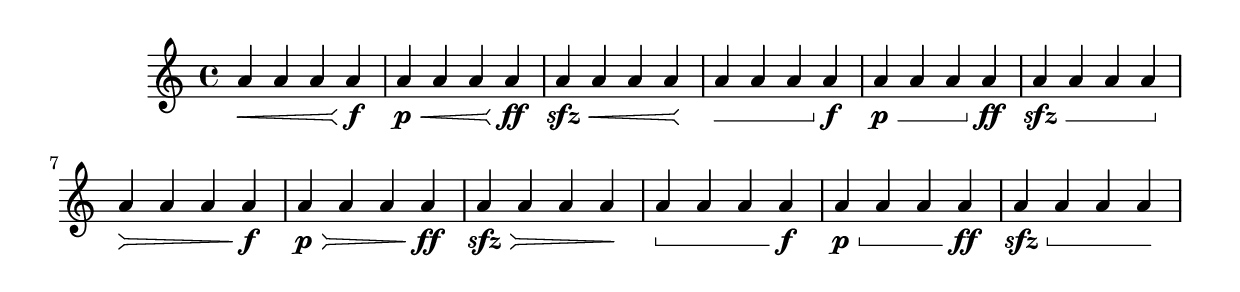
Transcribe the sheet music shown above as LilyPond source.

\version "2.17.14"

\header {
  texidoc = "LilyPond creates hairpins found in Ferneyhough scores.
"
}

\relative c'' {
  \override Hairpin #'stencil = #flared-hairpin
  a4\< a a a\f
  a4\p\< a a a\ff
  a4\sfz\< a a a\!
  \override Hairpin #'stencil = #constante-hairpin
  a4\< a a a\f
  a4\p\< a a a\ff
  a4\sfz\< a a a\!
  \override Hairpin #'stencil = #flared-hairpin
  a4\> a a a\f
  a4\p\> a a a\ff
  a4\sfz\> a a a\!
  \override Hairpin #'stencil = #constante-hairpin
  a4\> a a a\f
  a4\p\> a a a\ff
  a4\sfz\> a a a\!
}